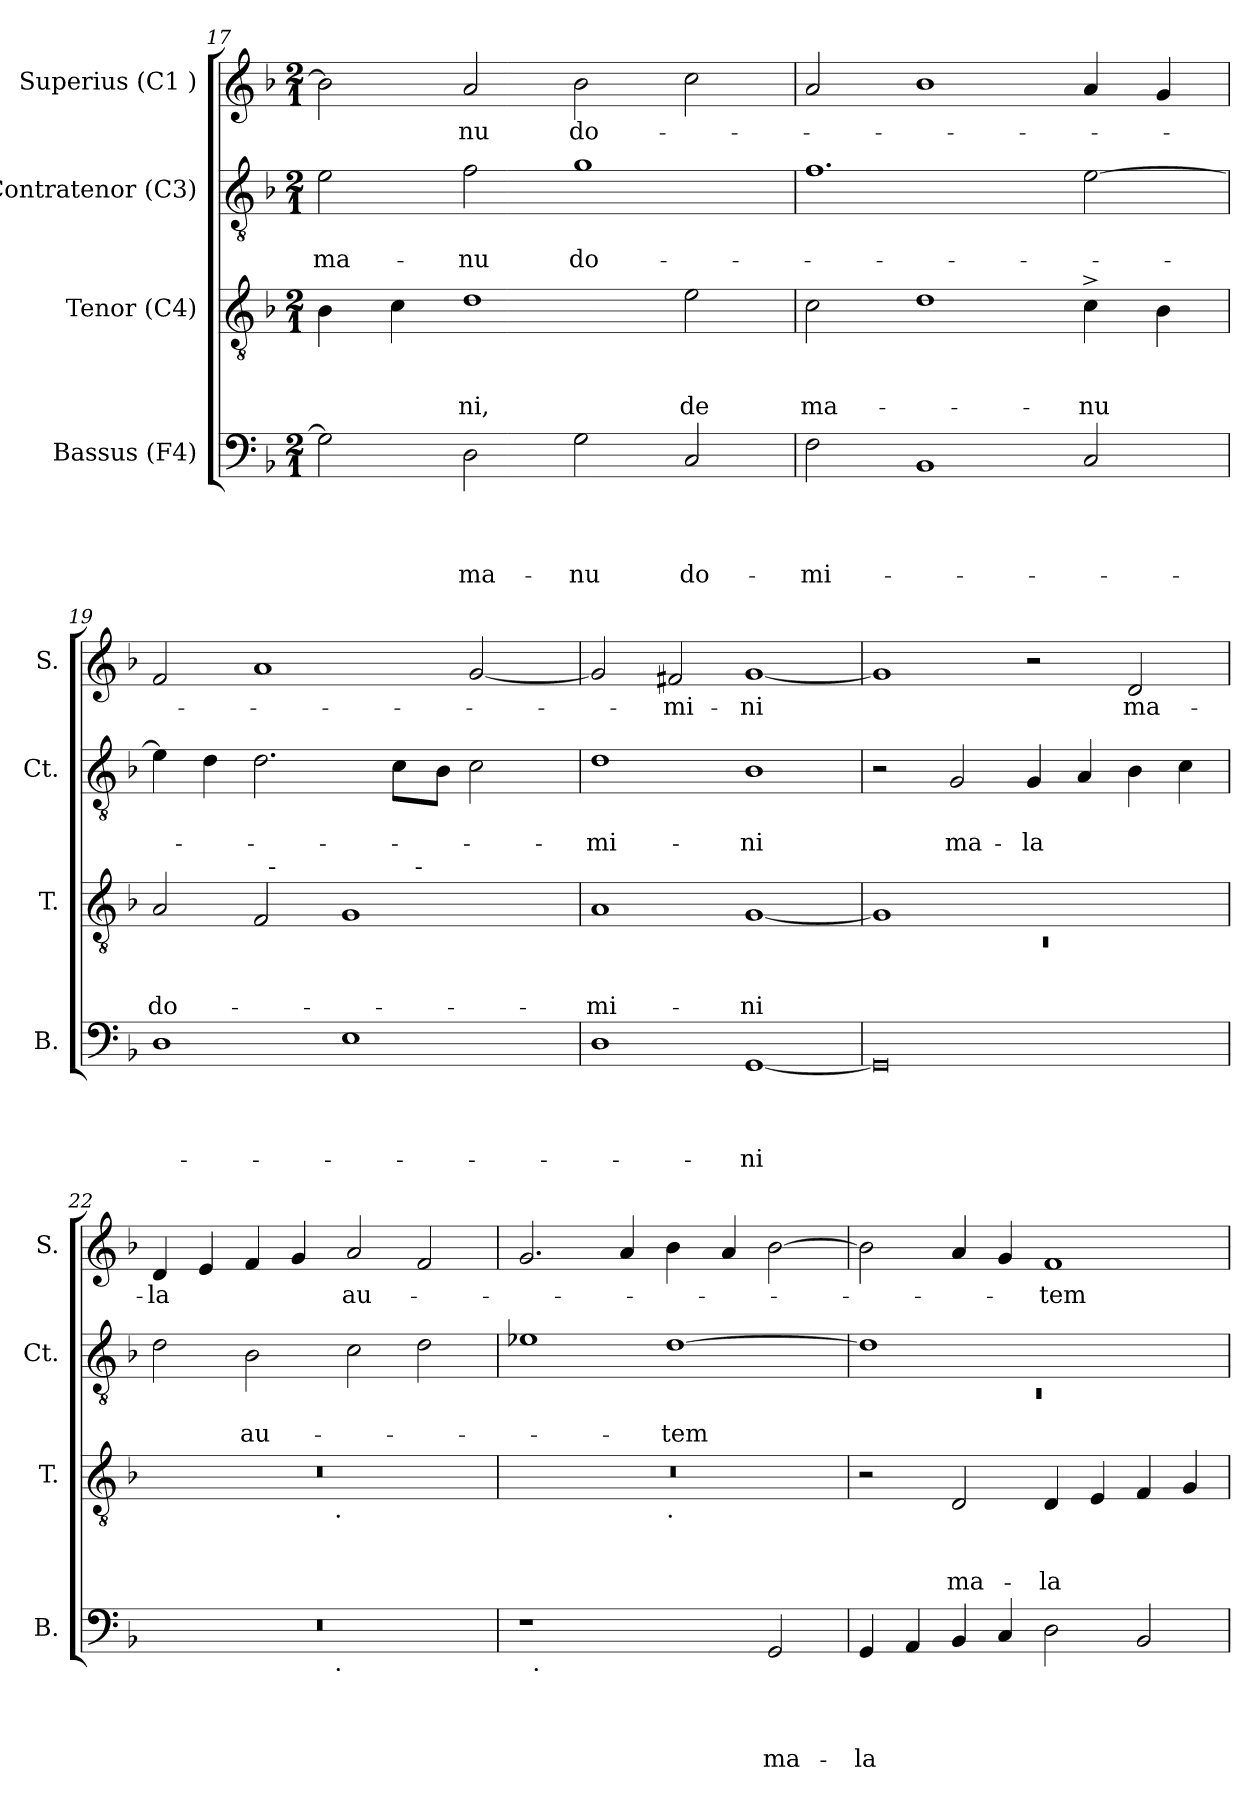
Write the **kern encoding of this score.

**kern	**text	**text	**text	**text	**kern	**text	**text	**text	**kern	**text	**text	**kern	**text
*part4	*part4	*part4	*part4	*part4	*part3	*part3	*part3	*part3	*part2	*part2	*part2	*part1	*part1
*staff4	*staff4	*staff4	*staff4	*staff4	*staff3	*staff3	*staff3	*staff3	*staff2	*staff2	*staff2	*staff1	*staff1
*I"Bassus (F4)	*	*	*	*	*I"Tenor (C4)	*	*	*	*I"Contratenor (C3)	*	*	*I"Superius (C1 )	*
*I'B.	*	*	*	*	*I'T.	*	*	*	*I'Ct.	*	*	*I'S.	*
*clefF4	*	*	*	*	*clefGv2	*	*	*	*clefGv2	*	*	*clefG2	*
*k[b-]	*	*	*	*	*k[b-]	*	*	*	*k[b-]	*	*	*k[b-]	*
*F:	*	*	*	*	*F:	*	*	*	*F:	*	*	*F:	*
*M2/1	*	*	*	*	*M2/1	*	*	*	*M2/1	*	*	*M2/1	*
=17	=17	=17	=17	=17	=17	=17	=17	=17	=17	=17	=17	=17	=17
!	!	!	!	!	!	!	!	!	!	!	!LO:LY:b	!	!
2G\]	.	.	.	.	4B-\	.	.	.	2e\	.	ma-	2b-\]	.
.	.	.	.	.	4c\	.	.	.	.	.	.	.	.
!	!	!	!	!LO:LY:b	!	!	!	!LO:LY:b	!	!	!LO:LY:b	!	!LO:LY:b
2D\	.	.	.	ma-	1d	.	.	-ni,	2f\	.	-nu	2a/	-nu
!	!	!	!	!LO:LY:b	!	!	!	!	!	!	!LO:LY:b	!	!LO:LY:b
2G\	.	.	.	-nu	.	.	.	.	1g	.	do-	2b-\	do-
!	!	!	!	!LO:LY:b	!	!	!	!LO:LY:b	!	!	!	!	!
2C/	.	.	.	do-	2e\	.	.	de	.	.	.	2cc\	.
=18	=18	=18	=18	=18	=18	=18	=18	=18	=18	=18	=18	=18	=18
!	!	!	!	!LO:LY:b	!	!	!	!LO:LY:b	!	!	!	!	!
2F\	.	.	.	-mi-	2c\	.	.	ma-	1.f	.	.	2a/	.
1BB-	.	.	.	.	1d	.	.	.	.	.	.	1b-	.
!	!	!	!	!	!	!	!	!LO:LY:b	!	!	!	!	!
2C/	.	.	.	.	4c^>\	.	.	-nu	[<2e\	.	.	4a/	.
.	.	.	.	.	4B-\	.	.	.	.	.	.	4g/	.
!!LO:LB:g=z
=19	=19	=19	=19	=19	=19	=19	=19	=19	=19	=19	=19	=19	=19
!	!	!	!	!	!	!	!	!LO:LY:b	!	!	!	!	!
*	*	*	*	*	*^	*	*	*	*	*	*	*	*
*	*	*	*	*	*	*^	*	*	*	*	*	*	*	*
1D	.	.	.	.	2A/	2ryy	1ryy	.	.	do-	4e\]	.	.	2f/	.
.	.	.	.	.	.	.	.	.	.	.	4d\	.	.	.	.
.	.	.	.	.	2F/	32ryy	.	.	.	.	2.d\	.	.	1a	.
!	!	!	!	!	!	!LO:TX:a:t=-	!	!	!	!	!	!	!	!	!
.	.	.	.	.	.	1ryy	.	.	.	.	.	.	.	.	.
1E	.	.	.	.	1G	.	4ryy	.	.	.	.	.	.	.	.
.	.	.	.	.	.	.	16ryy	.	.	.	8c\L	.	.	.	.
!	!	!	!	!	!	!	!LO:TX:a:t=-	!	!	!	!	!	!	!	!
.	.	.	.	.	.	.	2ryy	.	.	.	.	.	.	.	.
.	.	.	.	.	.	.	.	.	.	.	8B-\J	.	.	.	.
.	.	.	.	.	.	.	.	.	.	.	2c\	.	.	[<2g/	.
.	.	.	.	.	.	4...ryy	.	.	.	.	.	.	.	.	.
.	.	.	.	.	.	.	8.ryy	.	.	.	.	.	.	.	.
=20	=20	=20	=20	=20	=20	=20	=20	=20	=20	=20	=20	=20	=20	=20	=20
!	!	!	!	!	!	!	!	!	!	!LO:LY:b	!	!	!LO:LY:b	!	!
*	*	*	*	*	*v	*v	*v	*	*	*	*	*	*	*	*
1D	.	.	.	.	1A	.	.	-mi-	1d	.	-mi-	2g/]	.
!	!	!	!	!	!	!	!	!	!	!	!	!	!LO:LY:b
.	.	.	.	.	.	.	.	.	.	.	.	2f#/	-mi-
!	!	!	!	!LO:LY:b	!	!	!	!LO:LY:b	!	!	!LO:LY:b	!	!LO:LY:b
[<1GG	.	.	.	-ni	[<1G	.	.	-ni	1B-	.	-ni	[<1g	-ni
=21	=21	=21	=21	=21	=21	=21	=21	=21	=21	=21	=21	=21	=21
*	*	*	*	*	*^	*	*	*	*	*	*	*	*
!	!	!	!	!	!	!LO:N:vis=1	!	!	!	!	!	!	!	!
0GG]	.	.	.	.	1G]	0rC	.	.	.	2r	.	.	1g]	.
!	!	!	!	!	!	!	!	!	!	!	!	!LO:LY:b	!	!
.	.	.	.	.	.	.	.	.	.	2G/	.	ma-	.	.
!	!	!	!	!	!	!	!	!	!	!	!	!LO:LY:b	!	!
.	.	.	.	.	1ryy	.	.	.	.	4G/	.	-la	2r	.
.	.	.	.	.	.	.	.	.	.	4A/	.	.	.	.
!	!	!	!	!	!	!	!	!	!	!	!	!	!	!LO:LY:b
.	.	.	.	.	.	.	.	.	.	4B-\	.	.	2d/	ma-
.	.	.	.	.	.	.	.	.	.	4c\	.	.	.	.
=22	=22	=22	=22	=22	=22	=22	=22	=22	=22	=22	=22	=22	=22	=22
!	!	!	!	!	!	!	!	!	!	!	!	!	!	!LO:LY:b
*^	*	*	*	*	*	*	*	*	*	*	*	*	*	*
0r	2ryy	.	.	.	.	0r	2ryy	.	.	.	2d\	.	.	4d/	-la
.	.	.	.	.	.	.	.	.	.	.	.	.	.	4e/	.
!	!	!	!	!	!	!	!	!	!	!	!	!	!LO:LY:b	!	!
.	4...ryy	.	.	.	.	.	4...ryy	.	.	.	2B-\	.	au-	4f/	.
.	.	.	.	.	.	.	.	.	.	.	.	.	.	4g/	.
!	!	!	!	!	!	!	!LO:TX:b:t=.	!	!	!	!	!	!	!	!
!	!LO:TX:b:t=.	!	!	!	!	!	!	!	!	!	!	!	!	!	!
.	1ryy	.	.	.	.	.	1ryy	.	.	.	.	.	.	.	.
!	!	!	!	!	!	!	!	!	!	!	!	!	!	!	!LO:LY:b
.	.	.	.	.	.	.	.	.	.	.	2c\	.	.	2a/	au-
.	.	.	.	.	.	.	.	.	.	.	2d\	.	.	2f/	.
.	32ryy	.	.	.	.	.	32ryy	.	.	.	.	.	.	.	.
!!LO:LB:g=z
=23	=23	=23	=23	=23	=23	=23	=23	=23	=23	=23	=23	=23	=23	=23	=23
1r	32ryy	.	.	.	.	0r	1ryy	.	.	.	1e-	.	.	2.g/	.
!	!LO:TX:b:t=.	!	!	!	!	!	!	!	!	!	!	!	!	!	!
.	1ryy	.	.	.	.	.	.	.	.	.	.	.	.	.	.
.	.	.	.	.	.	.	.	.	.	.	.	.	.	4a/	.
!	!	!	!	!	!	!	!LO:TX:b:t=.	!	!	!	!	!	!	!	!
!	!	!	!	!	!	!	!	!	!	!	!	!	!LO:LY:b	!	!
2ryy	.	.	.	.	.	.	1ryy	.	.	.	[>1d	.	-tem	4b-\	.
.	2ryy	.	.	.	.	.	.	.	.	.	.	.	.	.	.
.	.	.	.	.	.	.	.	.	.	.	.	.	.	4a/	.
!	!	!	!	!	!LO:LY:b	!	!	!	!	!	!	!	!	!	!
2GG/	.	.	.	.	ma-	.	.	.	.	.	.	.	.	[>2b-\	.
.	4...ryy	.	.	.	.	.	.	.	.	.	.	.	.	.	.
=24	=24	=24	=24	=24	=24	=24	=24	=24	=24	=24	=24	=24	=24	=24	=24
*	*	*	*	*	*	*	*	*	*	*	*^	*	*	*	*
!	!	!	!	!	!LO:LY:b	!	!	!	!	!	!	!LO:N:vis=1	!	!	!	!
*v	*v	*	*	*	*	*	*	*	*	*	*	*	*	*	*	*
*	*	*	*	*	*v	*v	*	*	*	*	*	*	*	*	*
4GG/	.	.	.	-la	2r	.	.	.	1d]	0rC	.	.	2b-\]	.
4AA/	.	.	.	.	.	.	.	.	.	.	.	.	.	.
!	!	!	!	!	!	!	!	!LO:LY:b	!	!	!	!	!	!
4BB-/	.	.	.	.	2D/	.	.	ma-	.	.	.	.	4a/	.
4C/	.	.	.	.	.	.	.	.	.	.	.	.	4g/	.
!	!	!	!	!	!	!	!	!LO:LY:b	!	!	!	!	!	!LO:LY:b
2D\	.	.	.	.	4D/	.	.	-la	1ryy	.	.	.	1f	-tem
.	.	.	.	.	4E/	.	.	.	.	.	.	.	.	.
2BB-/	.	.	.	.	4F/	.	.	.	.	.	.	.	.	.
.	.	.	.	.	4G/	.	.	.	.	.	.	.	.	.
*	*	*	*	*	*	*	*	*	*v	*v	*	*	*	*
=	=	=	=	=	=	=	=	=	=	=	=	=	=
*-	*-	*-	*-	*-	*-	*-	*-	*-	*-	*-	*-	*-	*-
